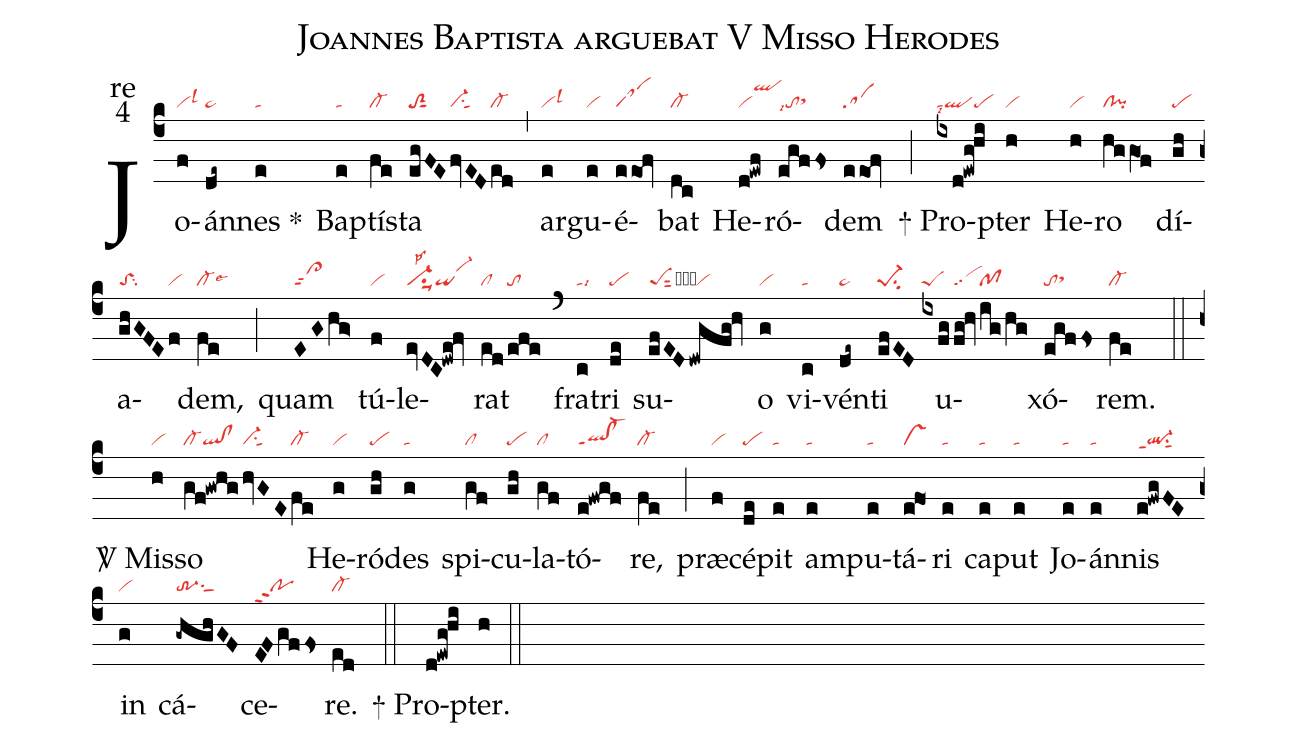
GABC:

name:Joannes Baptista arguebat V Misso Herodes;
office-part:re;
mode:4;
nabc-lines:1;
%%
(c4) Jo(f|vilsl3)án(de~|ta>)nes <sp>*</sp>(e|ta) Bap(e|ta)tís(fe|cl-)ta(egFE|toS2sut1|fvED|vi-su1sut1|ed|cl-) (,) ar(e|vilsl3)gu(e|vi)é(eeo1f|saM)bat(dc|cl-) He(d!ewf|viqlhl)ró(egfFs|tolsi7sthh)dem(eeo1f|sa) (;)<sp>+</sp> Pro(ixd!ewg!hi|talsi8qlpe)pter(h|vi) He(h|vi)ro(hggO1f|cl!pi) dí(gh|pe)a(ghGFE|toSsu2|f|vi)dem,(fe|cl-lse6) (;)quam(EGhg>|cl>ppt2) tú(f|vi)le(evDC!dwe!fv|vi-su1suu1lsp2qivi-hk)rat(ed/|cl|efe|to) (`)fra(c|talsi3)tri(de|pe) su(efEDdwgfg!hv|peSsut2ql!clSvi)o(g|vi) vi(c|ta)vén(de~|ta>)ti(efED|pe-1su2) u(ixfg/|peS|fg!hv|sc|ig/hg|pf)xó(egfFs|tosthh)rem.(fe|cl-) (::)<sp>V/</sp> Mis(h|vi)so(gf!gwhg|cl-ql!cl|hvGE|vi-su1sut1|fe|cl-) He(g|vi)ró(gh|pe)des(g|ta) spi(gf|cl)cu(gh|pe)la(gf|cl)tó(e!fwgf|ql!cl-ppt1)re,(fe|cl-) (;)præ(f|vi)cé(de|pe)pit(e|ta) am(e|ta)pu(e|ta)tá(e!fo1|vs)ri(e|ta) ca(e|ta)put(e|ta) Jo(e|ta)án(e|ta)nis(e!fwgFE|ql-ppt1su1sut1) in(g|vi) cá(-ghghGF|tr-3su1sut1)ce(EFgffs|poppt2)re.(ed|cl-) (::)<sp>+</sp> Pro(d!ewg!hi)pter.(h) (::)
